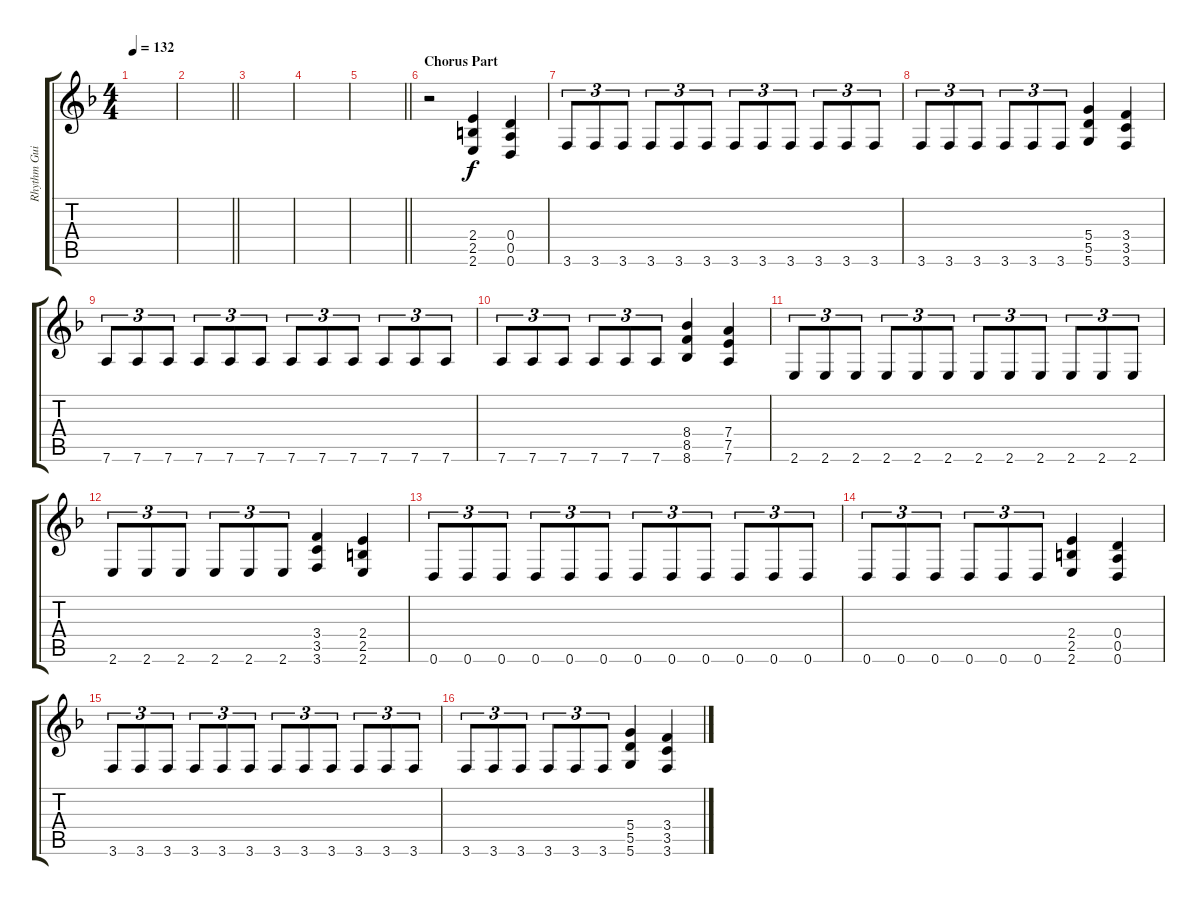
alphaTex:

\track ("Rhythm Guitar" "Rhythm Gui") {instrument overdrivenguitar}
\staff {score tabs}
\tuning (E4 B3 G3 D3 A2 D2) {hide}
\ts (4 4)
\tempo 132
\clef g2
\ks dminor
|
\barLineRight lightlight
|
|
|
\barLineRight lightlight
|
\section ("" "Chorus Part")
r.2 (2.4 2.5 2.6).4 (0.4 0.5 0.6).4 |
3.6.8{tu (3 2)} 3.6.8{tu (3 2)} 3.6.8{tu (3 2)} 3.6.8{tu (3 2)} 3.6.8{tu (3 2)} 3.6.8{tu (3 2)} 3.6.8{tu (3 2)} 3.6.8{tu (3 2)} 3.6.8{tu (3 2)} 3.6.8{tu (3 2)} 3.6.8{tu (3 2)} 3.6.8{tu (3 2)} |
3.6.8{tu (3 2)} 3.6.8{tu (3 2)} 3.6.8{tu (3 2)} 3.6.8{tu (3 2)} 3.6.8{tu (3 2)} 3.6.8{tu (3 2)} (5.4 5.5 5.6).4 (3.4 3.5 3.6).4 |
7.6.8{tu (3 2)} 7.6.8{tu (3 2)} 7.6.8{tu (3 2)} 7.6.8{tu (3 2)} 7.6.8{tu (3 2)} 7.6.8{tu (3 2)} 7.6.8{tu (3 2)} 7.6.8{tu (3 2)} 7.6.8{tu (3 2)} 7.6.8{tu (3 2)} 7.6.8{tu (3 2)} 7.6.8{tu (3 2)} |
7.6.8{tu (3 2)} 7.6.8{tu (3 2)} 7.6.8{tu (3 2)} 7.6.8{tu (3 2)} 7.6.8{tu (3 2)} 7.6.8{tu (3 2)} (8.4 8.5 8.6).4 (7.4 7.5 7.6).4 |
2.6.8{tu (3 2)} 2.6.8{tu (3 2)} 2.6.8{tu (3 2)} 2.6.8{tu (3 2)} 2.6.8{tu (3 2)} 2.6.8{tu (3 2)} 2.6.8{tu (3 2)} 2.6.8{tu (3 2)} 2.6.8{tu (3 2)} 2.6.8{tu (3 2)} 2.6.8{tu (3 2)} 2.6.8{tu (3 2)} |
2.6.8{tu (3 2)} 2.6.8{tu (3 2)} 2.6.8{tu (3 2)} 2.6.8{tu (3 2)} 2.6.8{tu (3 2)} 2.6.8{tu (3 2)} (3.4 3.5 3.6).4 (2.4 2.5 2.6).4 |
0.6.8{tu (3 2)} 0.6.8{tu (3 2)} 0.6.8{tu (3 2)} 0.6.8{tu (3 2)} 0.6.8{tu (3 2)} 0.6.8{tu (3 2)} 0.6.8{tu (3 2)} 0.6.8{tu (3 2)} 0.6.8{tu (3 2)} 0.6.8{tu (3 2)} 0.6.8{tu (3 2)} 0.6.8{tu (3 2)} |
0.6.8{tu (3 2)} 0.6.8{tu (3 2)} 0.6.8{tu (3 2)} 0.6.8{tu (3 2)} 0.6.8{tu (3 2)} 0.6.8{tu (3 2)} (2.4 2.5 2.6).4 (0.4 0.5 0.6).4 |
3.6.8{tu (3 2)} 3.6.8{tu (3 2)} 3.6.8{tu (3 2)} 3.6.8{tu (3 2)} 3.6.8{tu (3 2)} 3.6.8{tu (3 2)} 3.6.8{tu (3 2)} 3.6.8{tu (3 2)} 3.6.8{tu (3 2)} 3.6.8{tu (3 2)} 3.6.8{tu (3 2)} 3.6.8{tu (3 2)} |
3.6.8{tu (3 2)} 3.6.8{tu (3 2)} 3.6.8{tu (3 2)} 3.6.8{tu (3 2)} 3.6.8{tu (3 2)} 3.6.8{tu (3 2)} (5.4 5.5 5.6).4 (3.4 3.5 3.6).4
